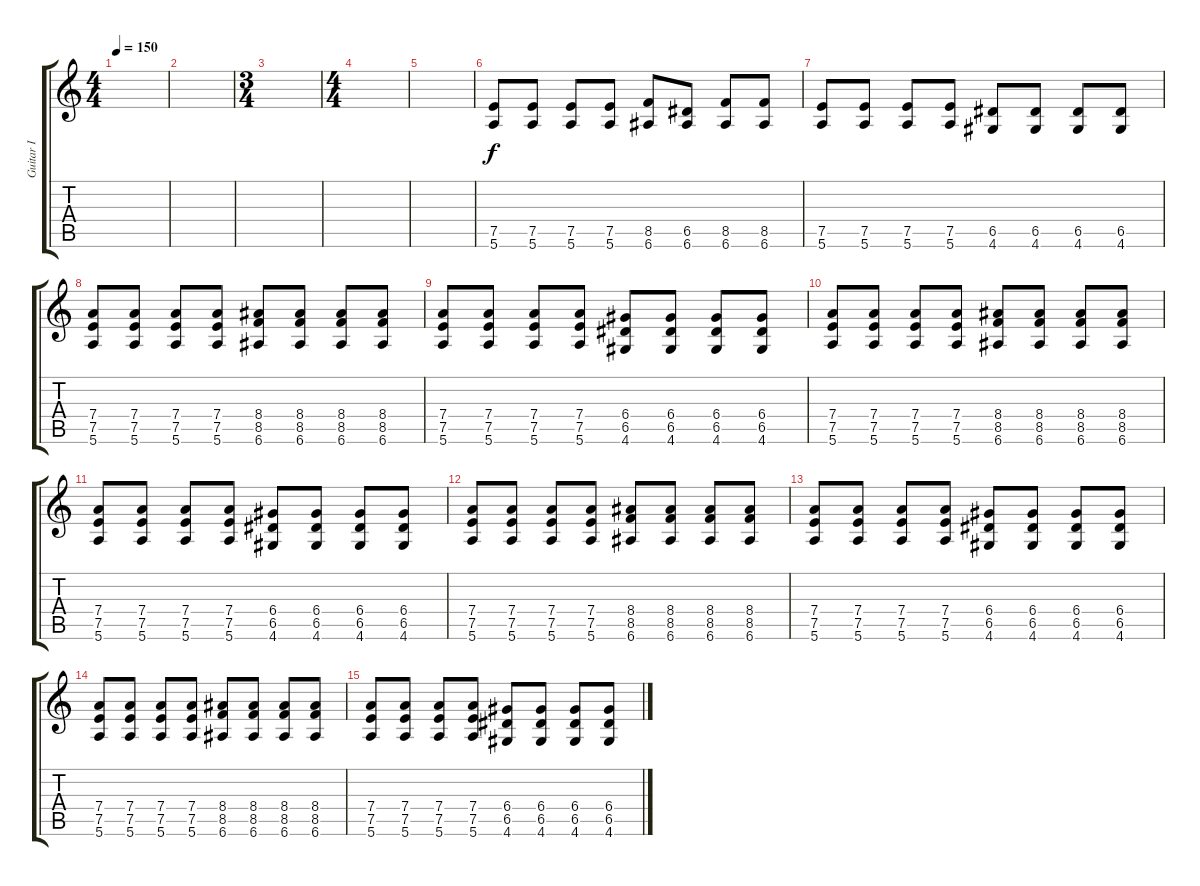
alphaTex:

\track ("Guitar I" "Guitar I") {instrument distortionguitar}
\staff {score tabs}
\tuning (E4 B3 G3 D3 A2 E2) {hide}
\ts (4 4)
\tempo 150
\clef g2
\ks c
|
|
\ts (3 4)
|
\ts (4 4)
|
|
(7.5 5.6).8 (7.5 5.6).8 (7.5 5.6).8 (7.5 5.6).8 (8.5 6.6).8 (6.5 6.6).8 (8.5 6.6).8 (8.5 6.6).8 |
(7.5 5.6).8 (7.5 5.6).8 (7.5 5.6).8 (7.5 5.6).8 (6.5 4.6).8 (6.5 4.6).8 (6.5 4.6).8 (6.5 4.6).8 |
(7.4 7.5 5.6).8 (7.4 7.5 5.6).8 (7.4 7.5 5.6).8 (7.4 7.5 5.6).8 (8.4 8.5 6.6).8 (8.4 8.5 6.6).8 (8.4 8.5 6.6).8 (8.4 8.5 6.6).8 |
(7.4 7.5 5.6).8 (7.4 7.5 5.6).8 (7.4 7.5 5.6).8 (7.4 7.5 5.6).8 (6.4 6.5 4.6).8 (6.4 6.5 4.6).8 (6.4 6.5 4.6).8 (6.4 6.5 4.6).8 |
(7.4 7.5 5.6).8 (7.4 7.5 5.6).8 (7.4 7.5 5.6).8 (7.4 7.5 5.6).8 (8.4 8.5 6.6).8 (8.4 8.5 6.6).8 (8.4 8.5 6.6).8 (8.4 8.5 6.6).8 |
(7.4 7.5 5.6).8 (7.4 7.5 5.6).8 (7.4 7.5 5.6).8 (7.4 7.5 5.6).8 (6.4 6.5 4.6).8 (6.4 6.5 4.6).8 (6.4 6.5 4.6).8 (6.4 6.5 4.6).8 |
(7.4 7.5 5.6).8 (7.4 7.5 5.6).8 (7.4 7.5 5.6).8 (7.4 7.5 5.6).8 (8.4 8.5 6.6).8 (8.4 8.5 6.6).8 (8.4 8.5 6.6).8 (8.4 8.5 6.6).8 |
(7.4 7.5 5.6).8 (7.4 7.5 5.6).8 (7.4 7.5 5.6).8 (7.4 7.5 5.6).8 (6.4 6.5 4.6).8 (6.4 6.5 4.6).8 (6.4 6.5 4.6).8 (6.4 6.5 4.6).8 |
(7.4 7.5 5.6).8 (7.4 7.5 5.6).8 (7.4 7.5 5.6).8 (7.4 7.5 5.6).8 (8.4 8.5 6.6).8 (8.4 8.5 6.6).8 (8.4 8.5 6.6).8 (8.4 8.5 6.6).8 |
(7.4 7.5 5.6).8 (7.4 7.5 5.6).8 (7.4 7.5 5.6).8 (7.4 7.5 5.6).8 (6.4 6.5 4.6).8 (6.4 6.5 4.6).8 (6.4 6.5 4.6).8 (6.4 6.5 4.6).8
